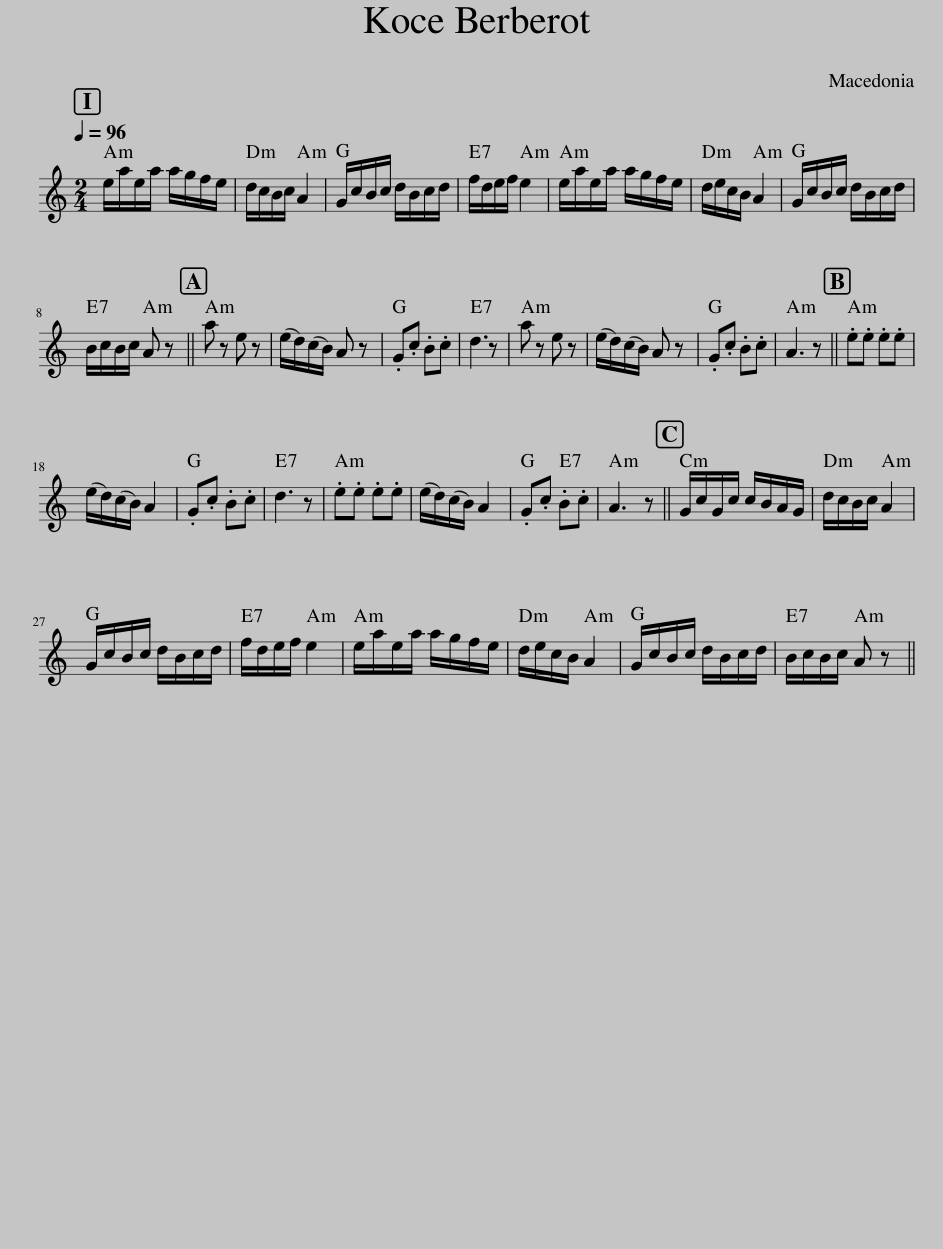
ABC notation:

X:1
L:1/8
Q:1/4=96
M:2/4
I:linebreak $
K:C
V:1 treble
V:1
 e/a/e/a/ a/g/f/e/ | d/c/B/c/ A2 | G/c/B/c/ d/B/c/d/ | f/d/e/f/ e2 | e/a/e/a/ a/g/f/e/ | %5
 d/e/c/B/ A2 | G/c/B/c/ d/B/c/d/ |$ B/c/B/c/ A z || a z e z | (e/d/)(c/B/) A z | %10
 .G.c .B.c | d3 z | a z e z | (e/d/)(c/B/) A z | .G.c .B.c | %15
 A3 z || .e.e .e.e |$ (e/d/)(c/B/) A2 | .G.c .B.c | d3 z | %20
 .e.e .e.e | (e/d/)(c/B/) A2 | .G.c .B.c | A3 z || G/c/G/c/ c/B/A/G/ | %25
 d/c/B/c/ A2 |$ G/c/B/c/ d/B/c/d/ | f/d/e/f/ e2 | e/a/e/a/ a/g/f/e/ | d/e/c/B/ A2 | %30
 G/c/B/c/ d/B/c/d/ | B/c/B/c/ A z || %32
